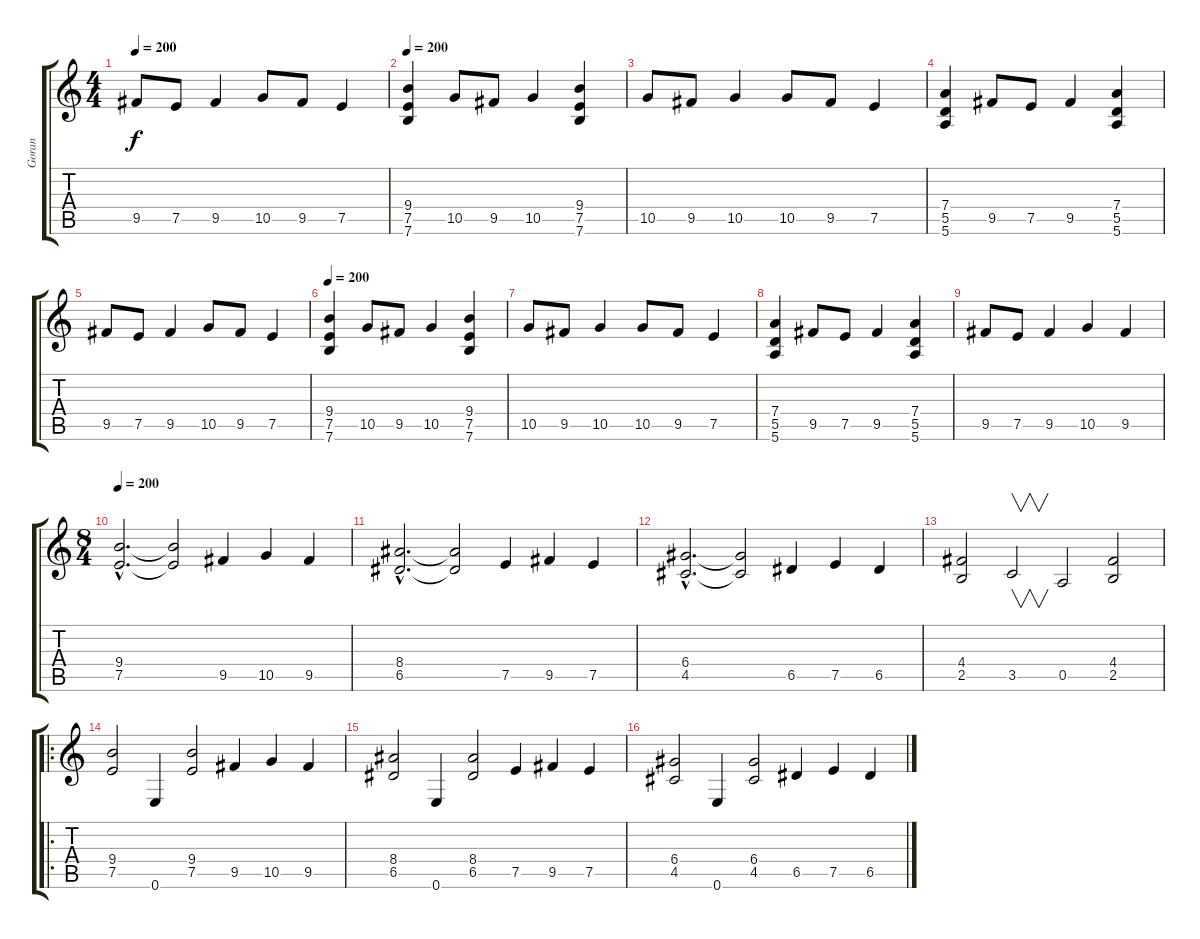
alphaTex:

\track ("Goran" "Goran") {instrument distortionguitar}
\staff {score tabs}
\tuning (E4 B3 G3 D3 A2 E2) {hide}
\ts (4 4)
\tempo 200
\clef g2
\ks c
9.5.8{dy f} 7.5.8 9.5.4 10.5.8 9.5.8 7.5.4 |
\tempo 200
(9.4 7.5 7.6).4 10.5.8 9.5.8 10.5.4 (9.4 7.5 7.6).4 |
10.5.8 9.5.8 10.5.4 10.5.8 9.5.8 7.5.4 |
(7.4 5.5 5.6).4 9.5.8 7.5.8 9.5.4 (7.4 5.5 5.6).4 |
9.5.8 7.5.8 9.5.4 10.5.8 9.5.8 7.5.4 |
\tempo 200
(9.4 7.5 7.6).4 10.5.8 9.5.8 10.5.4 (9.4 7.5 7.6).4 |
10.5.8 9.5.8 10.5.4 10.5.8 9.5.8 7.5.4 |
(7.4 5.5 5.6).4 9.5.8 7.5.8 9.5.4 (7.4 5.5 5.6).4 |
9.5.8 7.5.8 9.5.4 10.5.4 9.5.4 |
\ts (8 4)
\tempo 200
(9.4{hac} 7.5{hac}).2{d} (9.4{t} 7.5{t}).2 9.5.4 10.5.4 9.5.4 |
(8.4{hac} 6.5{hac}).2{d} (8.4{t} 6.5{t}).2 7.5.4 9.5.4 7.5.4 |
(6.4{hac} 4.5{hac}).2{d} (6.4{t} 4.5{t}).2 6.5.4 7.5.4 6.5.4 |
(4.4 2.5).2 3.5.2{v} 0.5.2 (4.4 2.5).2 |
\ro
(9.4 7.5).2 0.6.4 (9.4 7.5).2 9.5.4 10.5.4 9.5.4 |
(8.4 6.5).2 0.6.4 (8.4 6.5).2 7.5.4 9.5.4 7.5.4 |
(6.4 4.5).2 0.6.4 (6.4 4.5).2 6.5.4 7.5.4 6.5.4
